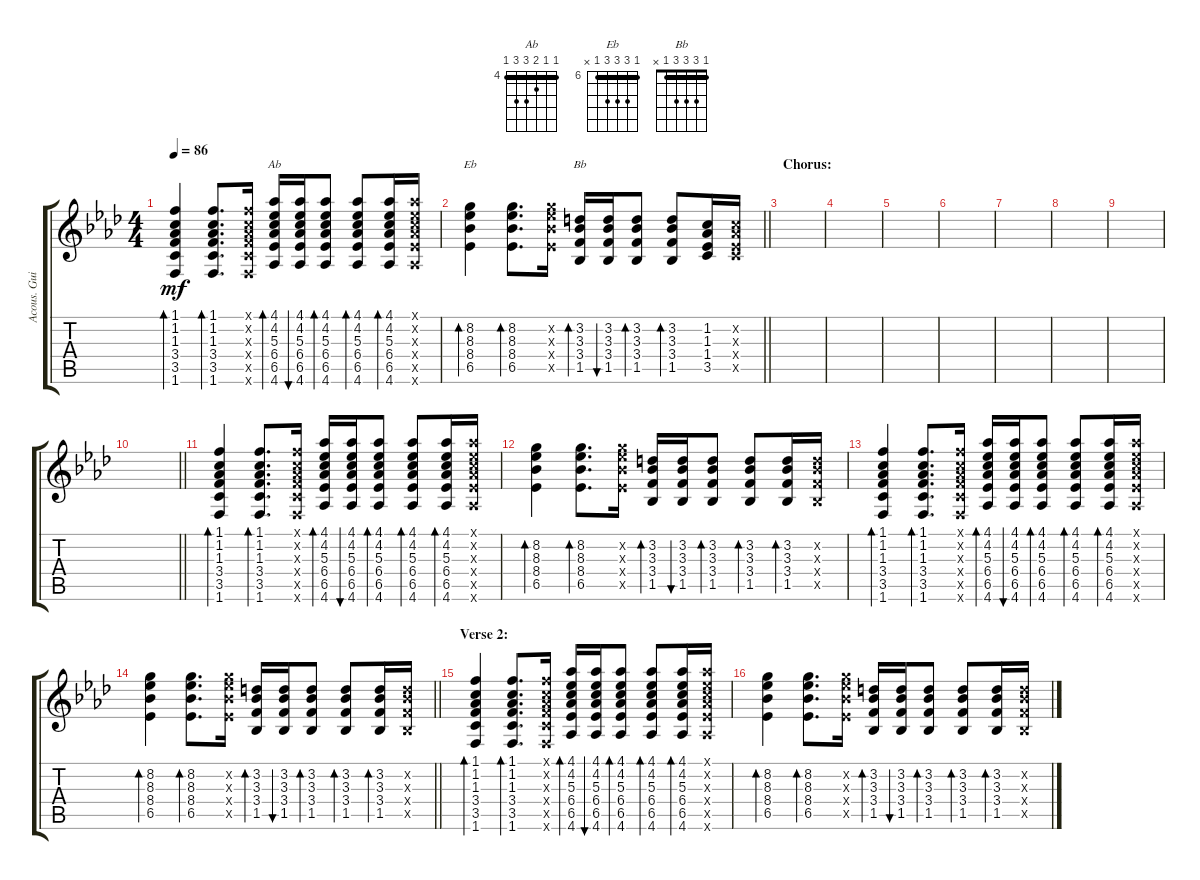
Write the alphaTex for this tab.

\track ("Acous. Guitar" "Acous. Gui") {instrument acousticguitarsteel}
\staff {score tabs}
\tuning (E4 B3 G3 D3 A2 E2) {hide}
\chord ("Ab" 4 4 5 6 6 4) {firstfret 4 barre 4}
\chord ("Eb" 6 8 8 8 6 x) {firstfret 6 barre 6}
\chord ("Bb" 1 3 3 3 1 x) {barre 1}
\ts (4 4)
\tempo 86
\clef g2
\ks ab
(1.1 1.2 1.3 3.4 3.5 1.6).4{bd 30 dy mf} (1.1 1.2 1.3 3.4 3.5 1.6).8{d bd 30} (1.1{x} 1.2{x} 1.3{x} 3.4{x} 3.5{x} 1.6{x}).16 (4.1 4.2 5.3 6.4 6.5 4.6).16{bd 30 ch "Ab"} (4.1 4.2 5.3 6.4 6.5 4.6).16{bu 30} (4.1 4.2 5.3 6.4 6.5 4.6).8{bd 30} (4.1 4.2 5.3 6.4 6.5 4.6).8{bd 30} (4.1 4.2 5.3 6.4 6.5 4.6).16{bd 30} (4.1{x} 4.2{x} 5.3{x} 6.4{x} 6.5{x} 4.6{x}).16 |
\barLineRight lightlight
(8.2 8.3 8.4 6.5).4{bd 30 ch "Eb"} (8.2 8.3 8.4 6.5).8{d bd 30} (8.2{x} 8.3{x} 8.4{x} 6.5{x}).16 (3.2 3.3 3.4 1.5).16{bd 30 ch "Bb"} (3.2 3.3 3.4 1.5).16{bu 30} (3.2 3.3 3.4 1.5).8{bd 30} (3.2 3.3 3.4 1.5).8{bd 30} (1.2 1.3 1.4 3.5).16 (1.2{x} 1.3{x} 1.4{x} 3.5{x}).16 |
\section ("" "Chorus:")
|
|
|
|
|
|
|
\barLineRight lightlight
|
(1.1 1.2 1.3 3.4 3.5 1.6).4{bd 30} (1.1 1.2 1.3 3.4 3.5 1.6).8{d bd 30} (1.1{x} 1.2{x} 1.3{x} 3.4{x} 3.5{x} 1.6{x}).16 (4.1 4.2 5.3 6.4 6.5 4.6).16{bd 30} (4.1 4.2 5.3 6.4 6.5 4.6).16{bu 30} (4.1 4.2 5.3 6.4 6.5 4.6).8{bd 30} (4.1 4.2 5.3 6.4 6.5 4.6).8{bd 30} (4.1 4.2 5.3 6.4 6.5 4.6).16{bd 30} (4.1{x} 4.2{x} 5.3{x} 6.4{x} 6.5{x} 4.6{x}).16 |
(8.2 8.3 8.4 6.5).4{bd 30} (8.2 8.3 8.4 6.5).8{d bd 30} (8.2{x} 8.3{x} 8.4{x} 6.5{x}).16 (3.2 3.3 3.4 1.5).16{bd 30} (3.2 3.3 3.4 1.5).16{bu 30} (3.2 3.3 3.4 1.5).8{bd 30} (3.2 3.3 3.4 1.5).8{bd 30} (3.2 3.3 3.4 1.5).16{bd 30} (3.2{x} 3.3{x} 3.4{x} 1.5{x}).16 |
(1.1 1.2 1.3 3.4 3.5 1.6).4{bd 30} (1.1 1.2 1.3 3.4 3.5 1.6).8{d bd 30} (1.1{x} 1.2{x} 1.3{x} 3.4{x} 3.5{x} 1.6{x}).16 (4.1 4.2 5.3 6.4 6.5 4.6).16{bd 30} (4.1 4.2 5.3 6.4 6.5 4.6).16{bu 30} (4.1 4.2 5.3 6.4 6.5 4.6).8{bd 30} (4.1 4.2 5.3 6.4 6.5 4.6).8{bd 30} (4.1 4.2 5.3 6.4 6.5 4.6).16{bd 30} (4.1{x} 4.2{x} 5.3{x} 6.4{x} 6.5{x} 4.6{x}).16 |
\barLineRight lightlight
(8.2 8.3 8.4 6.5).4{bd 30} (8.2 8.3 8.4 6.5).8{d bd 30} (8.2{x} 8.3{x} 8.4{x} 6.5{x}).16 (3.2 3.3 3.4 1.5).16{bd 30} (3.2 3.3 3.4 1.5).16{bu 30} (3.2 3.3 3.4 1.5).8{bd 30} (3.2 3.3 3.4 1.5).8{bd 30} (3.2 3.3 3.4 1.5).16{bd 30} (3.2{x} 3.3{x} 3.4{x} 1.5{x}).16 |
\section ("" "Verse 2:")
(1.1 1.2 1.3 3.4 3.5 1.6).4{bd 30} (1.1 1.2 1.3 3.4 3.5 1.6).8{d bd 30} (1.1{x} 1.2{x} 1.3{x} 3.4{x} 3.5{x} 1.6{x}).16 (4.1 4.2 5.3 6.4 6.5 4.6).16{bd 30} (4.1 4.2 5.3 6.4 6.5 4.6).16{bu 30} (4.1 4.2 5.3 6.4 6.5 4.6).8{bd 30} (4.1 4.2 5.3 6.4 6.5 4.6).8{bd 30} (4.1 4.2 5.3 6.4 6.5 4.6).16{bd 30} (4.1{x} 4.2{x} 5.3{x} 6.4{x} 6.5{x} 4.6{x}).16 |
(8.2 8.3 8.4 6.5).4{bd 30} (8.2 8.3 8.4 6.5).8{d bd 30} (8.2{x} 8.3{x} 8.4{x} 6.5{x}).16 (3.2 3.3 3.4 1.5).16{bd 30} (3.2 3.3 3.4 1.5).16{bu 30} (3.2 3.3 3.4 1.5).8{bd 30} (3.2 3.3 3.4 1.5).8{bd 30} (3.2 3.3 3.4 1.5).16{bd 30} (3.2{x} 3.3{x} 3.4{x} 1.5{x}).16
